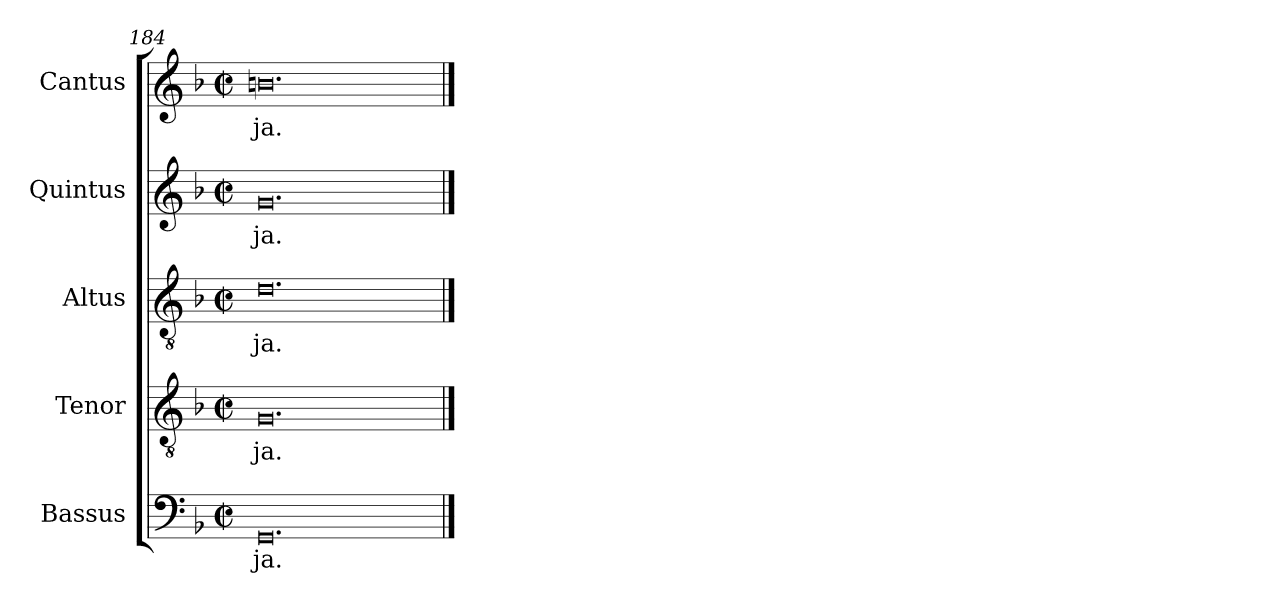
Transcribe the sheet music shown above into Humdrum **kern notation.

**kern	**text	**kern	**text	**kern	**text	**kern	**text	**kern	**text
*part5	*part5	*part4	*part4	*part3	*part3	*part2	*part2	*part1	*part1
*staff5	*staff5	*staff4	*staff4	*staff3	*staff3	*staff2	*staff2	*staff1	*staff1
*I"Bassus	*	*I"Tenor	*	*I"Altus	*	*I"Quintus	*	*I"Cantus	*
*clefF4	*	*clefGv2	*	*clefGv2	*	*clefG2	*	*clefG2	*
*k[b-]	*	*k[b-]	*	*k[b-]	*	*k[b-]	*	*k[b-]	*
*F:	*	*F:	*	*F:	*	*F:	*	*F:	*
*M2/2	*	*M2/2	*	*M2/2	*	*M2/2	*	*M2/2	*
*met(c|)	*	*met(c|)	*	*met(c|)	*	*met(c|)	*	*met(c|)	*
=184	=184	=184	=184	=184	=184	=184	=184	=184	=184
!	!LO:LY:b:cj	!	!LO:LY:b:cj	!	!LO:LY:b:cj	!	!LO:LY:b:cj	!	!LO:LY:b:cj
0.GG	-ja.	0.G	ja.	0.d	ja.	0.g	ja.	0.bn	ja.
==	==	==	==	==	==	==	==	==	==
*-	*-	*-	*-	*-	*-	*-	*-	*-	*-
